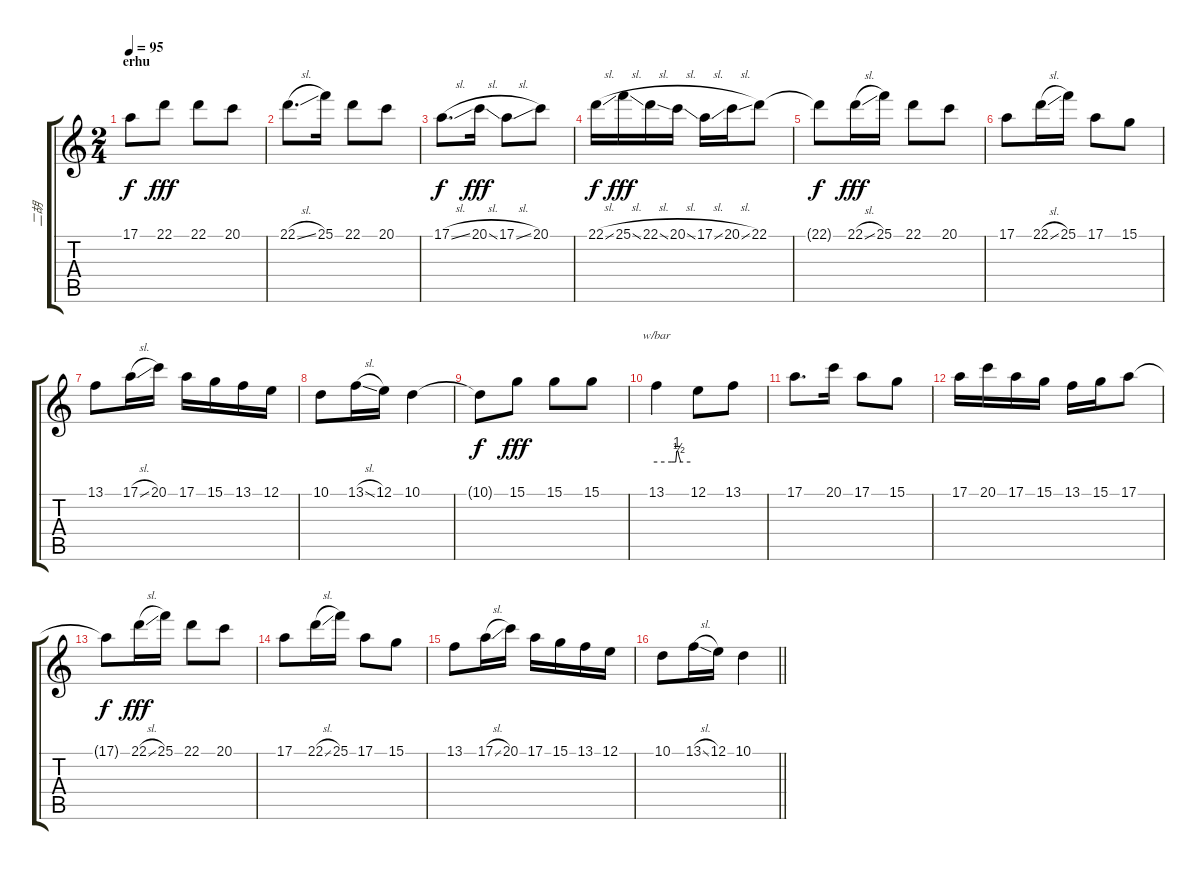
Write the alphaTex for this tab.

\track ("二胡" "二胡") {instrument cello}
\staff {score tabs}
\tuning (E4 B3 G3 D3 A2 E2) {hide}
\ts (2 4)
\section ("" "erhu")
\tempo 95
\clef g2
\ks c
17.1{t}.8{dy f} 22.1.8{dy fff} 22.1.8 20.1.8 |
22.1{sl}.8{d} 25.1.16 22.1.8 20.1.8 |
17.1{sl}.8{d dy f} 20.1{sl}.16{dy fff} 17.1{sl}.8 20.1.8 |
22.1{sl}.16{dy f} 25.1{sl}.16{dy fff} 22.1{sl}.16 20.1{sl}.16 17.1{sl}.16 20.1{sl}.16 22.1.8 |
22.1{t}.8{dy f} 22.1{sl}.16{dy fff} 25.1.16 22.1.8 20.1.8 |
17.1.8 22.1{sl}.16 25.1.16 17.1.8 15.1.8 |
13.1.8 17.1{sl}.16 20.1.16 17.1.16 15.1.16 13.1.16 12.1.16 |
10.1.8 13.1{sl}.16 12.1.16 10.1.4 |
10.1{t}.8{dy f} 15.1.8{dy fff} 15.1.8 15.1.8 |
13.1.4{tbe (custom default 0 0 27 0 34 0 36 4 38 4 40 2 43 0 60 0)} 12.1.8 13.1.8 |
17.1.8{d} 20.1.16 17.1.8 15.1.8 |
17.1.16 20.1.16 17.1.16 15.1.16 13.1.16 15.1.16 17.1.8 |
17.1{t}.8{dy f} 22.1{sl}.16{dy fff} 25.1.16 22.1.8 20.1.8 |
17.1.8 22.1{sl}.16 25.1.16 17.1.8 15.1.8 |
13.1.8 17.1{sl}.16 20.1.16 17.1.16 15.1.16 13.1.16 12.1.16 |
\barLineRight lightlight
10.1.8 13.1{sl}.16 12.1.16 10.1.4
